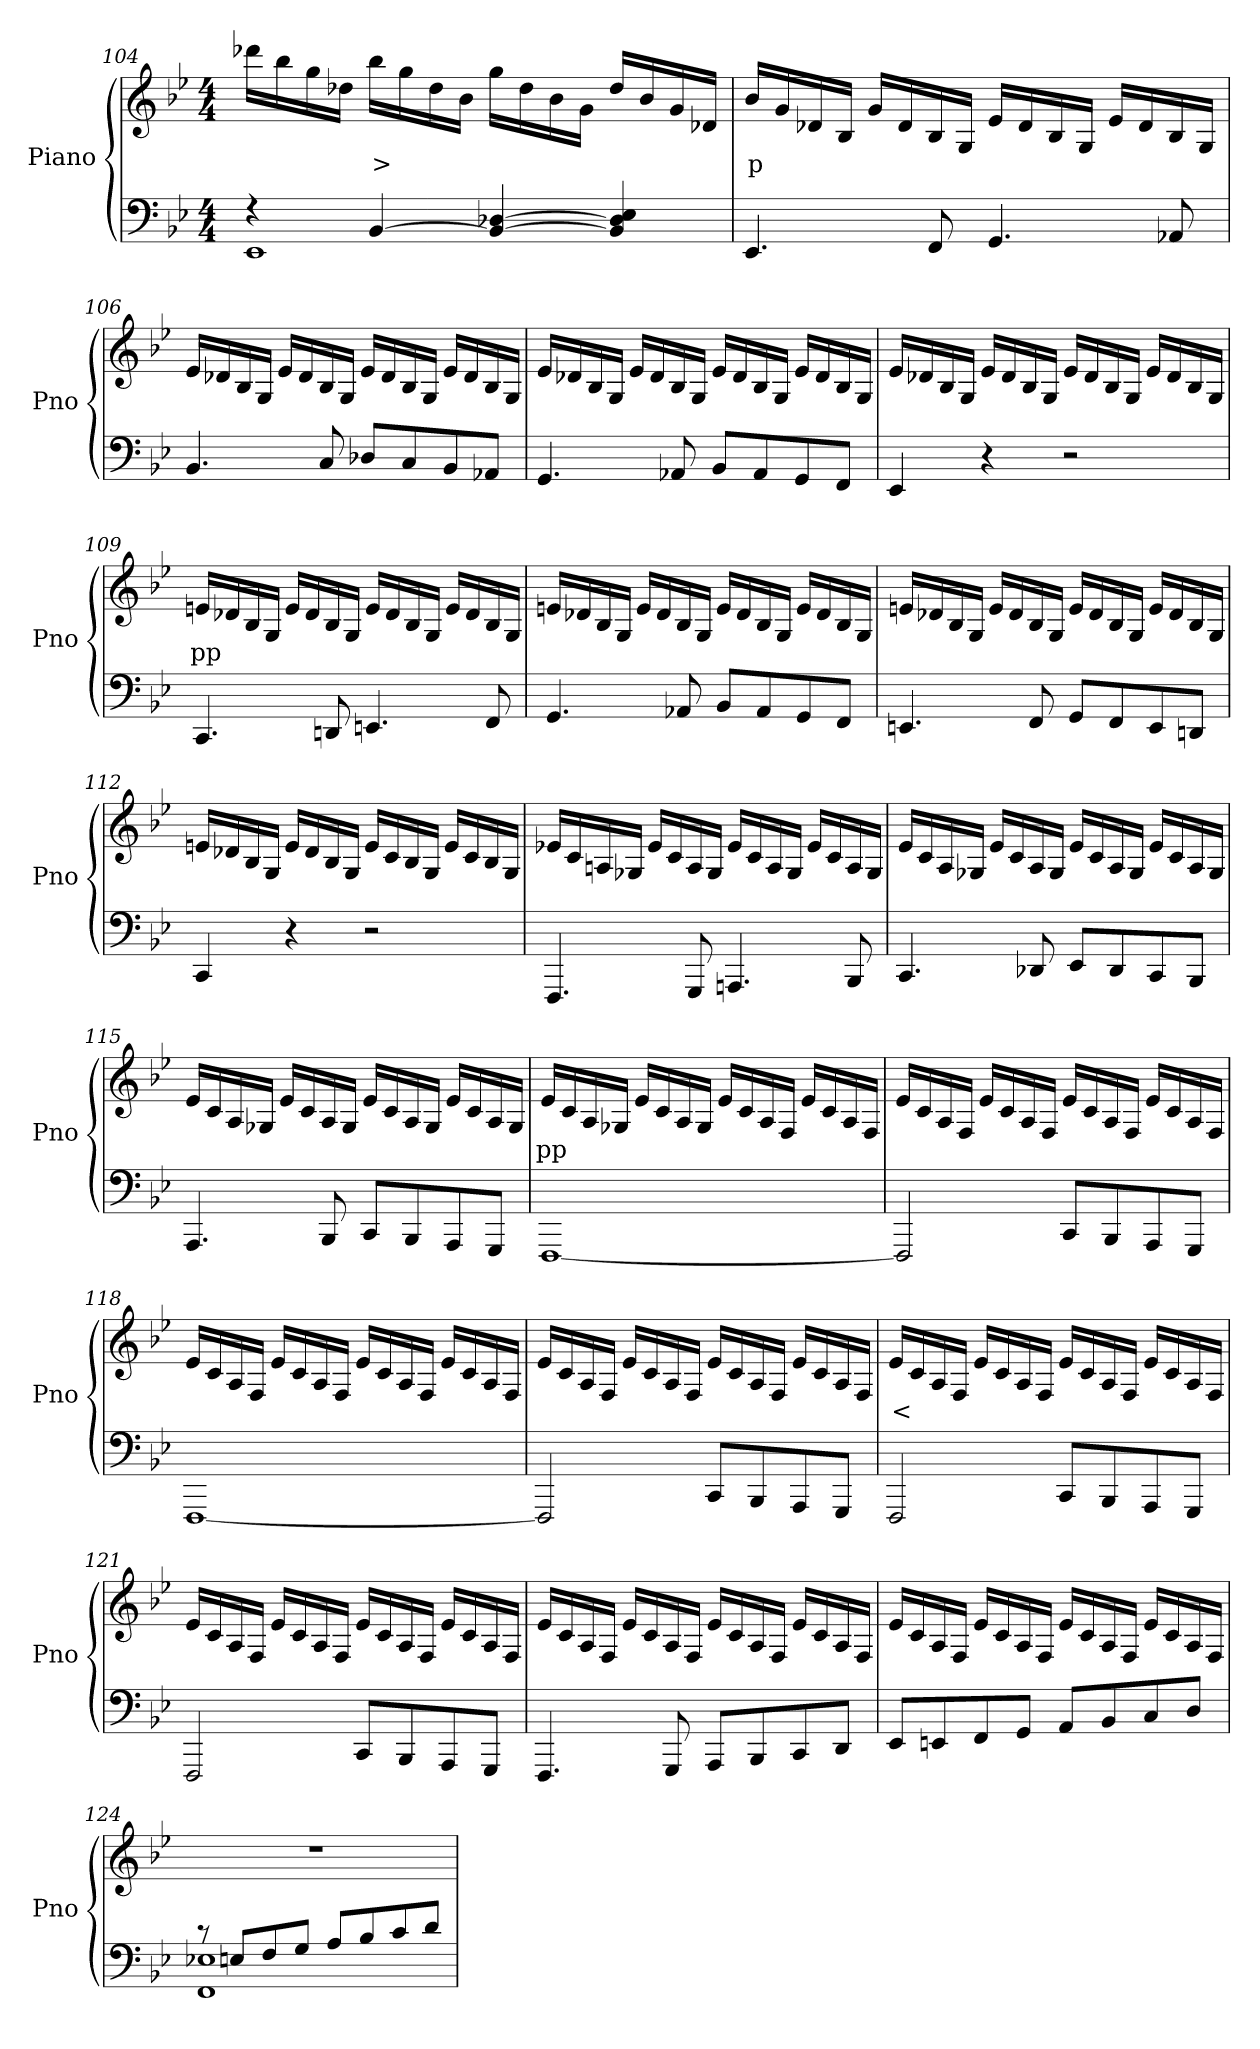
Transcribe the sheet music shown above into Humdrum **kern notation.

**kern	**kern	**text
*part2	*part1	*part1
*staff2	*staff1	*staff1
*I"Piano	*I"Piano	*
*I'Pno	*I'Pno	*
*clefF4	*clefG2	*
*k[b-e-]	*k[b-e-]	*
*B-:	*B-:	*
*M4/4	*M4/4	*
=104	=104	=104
*^	*	*
4r	1EE-	16ddd-X\LL	.
.	.	16bb-\	.
.	.	16gg\	.
.	.	16dd-X\JJ	.
[4BB-/	.	16bb-\LL	>
.	.	16gg\	.
.	.	16dd-\	.
.	.	16b-\JJ	.
4BB-/_ [4D-X/	.	16gg\LL	.
.	.	16dd-\	.
.	.	16b-\	.
.	.	16g\JJ	.
4BB-/] 4D-/] 4E-/	.	16dd-/LL	.
.	.	16b-/	.
.	.	16g/	.
.	.	16d-X/JJ	.
*v	*v	*	*
=105	=105	=105
4.EE-/	16b-/LL	p
.	16g/	.
.	16d-X/	.
.	16B-/JJ	.
.	16g/LL	.
.	16d-/	.
8FF/	16B-/	.
.	16G/JJ	.
4.GG/	16e-/LL	.
.	16d-/	.
.	16B-/	.
.	16G/JJ	.
.	16e-/LL	.
.	16d-/	.
8AA-X/	16B-/	.
.	16G/JJ	.
!!LO:LB:g=z
=106	=106	=106
4.BB-/	16e-/LL	.
.	16d-X/	.
.	16B-/	.
.	16G/JJ	.
.	16e-/LL	.
.	16d-/	.
8C/	16B-/	.
.	16G/JJ	.
8D-X/L	16e-/LL	.
.	16d-/	.
8C/	16B-/	.
.	16G/JJ	.
8BB-/	16e-/LL	.
.	16d-/	.
8AA-X/J	16B-/	.
.	16G/JJ	.
=107	=107	=107
4.GG/	16e-/LL	.
.	16d-X/	.
.	16B-/	.
.	16G/JJ	.
.	16e-/LL	.
.	16d-/	.
8AA-X/	16B-/	.
.	16G/JJ	.
8BB-/L	16e-/LL	.
.	16d-/	.
8AA-/	16B-/	.
.	16G/JJ	.
8GG/	16e-/LL	.
.	16d-/	.
8FF/J	16B-/	.
.	16G/JJ	.
=108	=108	=108
4EE-/	16e-/LL	.
.	16d-X/	.
.	16B-/	.
.	16G/JJ	.
4r	16e-/LL	.
.	16d-/	.
.	16B-/	.
.	16G/JJ	.
2r	16e-/LL	.
.	16d-/	.
.	16B-/	.
.	16G/JJ	.
.	16e-/LL	.
.	16d-/	.
.	16B-/	.
.	16G/JJ	.
!!LO:PB:g=z
=109	=109	=109
4.CC/	16en/LL	pp
.	16d-X/	.
.	16B-/	.
.	16G/JJ	.
.	16e/LL	.
.	16d-/	.
8DDn/	16B-/	.
.	16G/JJ	.
4.EEn/	16e/LL	.
.	16d-/	.
.	16B-/	.
.	16G/JJ	.
.	16e/LL	.
.	16d-/	.
8FF/	16B-/	.
.	16G/JJ	.
=110	=110	=110
4.GG/	16en/LL	.
.	16d-X/	.
.	16B-/	.
.	16G/JJ	.
.	16e/LL	.
.	16d-/	.
8AA-X/	16B-/	.
.	16G/JJ	.
8BB-/L	16e/LL	.
.	16d-/	.
8AA-/	16B-/	.
.	16G/JJ	.
8GG/	16e/LL	.
.	16d-/	.
8FF/J	16B-/	.
.	16G/JJ	.
=111	=111	=111
4.EEn/	16en/LL	.
.	16d-X/	.
.	16B-/	.
.	16G/JJ	.
.	16e/LL	.
.	16d-/	.
8FF/	16B-/	.
.	16G/JJ	.
8GG/L	16e/LL	.
.	16d-/	.
8FF/	16B-/	.
.	16G/JJ	.
8EE/	16e/LL	.
.	16d-/	.
8DDn/J	16B-/	.
.	16G/JJ	.
!!LO:LB:g=z
=112	=112	=112
4CC/	16en/LL	.
.	16d-X/	.
.	16B-/	.
.	16G/JJ	.
4r	16e/LL	.
.	16d-/	.
.	16B-/	.
.	16G/JJ	.
2r	16e/LL	.
.	16c/	.
.	16B-/	.
.	16G/JJ	.
.	16e/LL	.
.	16c/	.
.	16B-/	.
.	16G/JJ	.
=113	=113	=113
4.FFF/	16e-X/LL	.
.	16c/	.
.	16An/	.
.	16G-X/JJ	.
.	16e-/LL	.
.	16c/	.
8GGG/	16A/	.
.	16G-/JJ	.
4.AAAn/	16e-/LL	.
.	16c/	.
.	16A/	.
.	16G-/JJ	.
.	16e-/LL	.
.	16c/	.
8BBB-/	16A/	.
.	16G-/JJ	.
!!LO:LB:g=z
=114	=114	=114
4.CC/	16e-/LL	.
.	16c/	.
.	16A/	.
.	16G-X/JJ	.
.	16e-/LL	.
.	16c/	.
8DD-X/	16A/	.
.	16G-/JJ	.
8EE-/L	16e-/LL	.
.	16c/	.
8DD-/	16A/	.
.	16G-/JJ	.
8CC/	16e-/LL	.
.	16c/	.
8BBB-/J	16A/	.
.	16G-/JJ	.
=115	=115	=115
4.AAA/	16e-/LL	.
.	16c/	.
.	16A/	.
.	16G-X/JJ	.
.	16e-/LL	.
.	16c/	.
8BBB-/	16A/	.
.	16G-/JJ	.
8CC/L	16e-/LL	.
.	16c/	.
8BBB-/	16A/	.
.	16G-/JJ	.
8AAA/	16e-/LL	.
.	16c/	.
8GGG/J	16A/	.
.	16G-/JJ	.
!!LO:LB:g=z
=116	=116	=116
[1FFF	16e-/LL	pp
.	16c/	.
.	16A/	.
.	16G-X/JJ	.
.	16e-/LL	.
.	16c/	.
.	16A/	.
.	16G-/JJ	.
.	16e-/LL	.
.	16c/	.
.	16A/	.
.	16F/JJ	.
.	16e-/LL	.
.	16c/	.
.	16A/	.
.	16F/JJ	.
=117	=117	=117
2FFF/]	16e-/LL	.
.	16c/	.
.	16A/	.
.	16F/JJ	.
.	16e-/LL	.
.	16c/	.
.	16A/	.
.	16F/JJ	.
8CC/L	16e-/LL	.
.	16c/	.
8BBB-/	16A/	.
.	16F/JJ	.
8AAA/	16e-/LL	.
.	16c/	.
8GGG/J	16A/	.
.	16F/JJ	.
=118	=118	=118
[1FFF	16e-/LL	.
.	16c/	.
.	16A/	.
.	16F/JJ	.
.	16e-/LL	.
.	16c/	.
.	16A/	.
.	16F/JJ	.
.	16e-/LL	.
.	16c/	.
.	16A/	.
.	16F/JJ	.
.	16e-/LL	.
.	16c/	.
.	16A/	.
.	16F/JJ	.
!!LO:LB:g=z
=119	=119	=119
2FFF/]	16e-/LL	.
.	16c/	.
.	16A/	.
.	16F/JJ	.
.	16e-/LL	.
.	16c/	.
.	16A/	.
.	16F/JJ	.
8CC/L	16e-/LL	.
.	16c/	.
8BBB-/	16A/	.
.	16F/JJ	.
8AAA/	16e-/LL	.
.	16c/	.
8GGG/J	16A/	.
.	16F/JJ	.
=120	=120	=120
2FFF/	16e-/LL	<
.	16c/	.
.	16A/	.
.	16F/JJ	.
.	16e-/LL	.
.	16c/	.
.	16A/	.
.	16F/JJ	.
8CC/L	16e-/LL	.
.	16c/	.
8BBB-/	16A/	.
.	16F/JJ	.
8AAA/	16e-/LL	.
.	16c/	.
8GGG/J	16A/	.
.	16F/JJ	.
=121	=121	=121
2FFF/	16e-/LL	.
.	16c/	.
.	16A/	.
.	16F/JJ	.
.	16e-/LL	.
.	16c/	.
.	16A/	.
.	16F/JJ	.
8CC/L	16e-/LL	.
.	16c/	.
8BBB-/	16A/	.
.	16F/JJ	.
8AAA/	16e-/LL	.
.	16c/	.
8GGG/J	16A/	.
.	16F/JJ	.
!!LO:LB:g=z
=122	=122	=122
4.FFF/	16e-/LL	.
.	16c/	.
.	16A/	.
.	16F/JJ	.
.	16e-/LL	.
.	16c/	.
8GGG/	16A/	.
.	16F/JJ	.
8AAA/L	16e-/LL	.
.	16c/	.
8BBB-/	16A/	.
.	16F/JJ	.
8CC/	16e-/LL	.
.	16c/	.
8DD/J	16A/	.
.	16F/JJ	.
=123	=123	=123
8EE-/L	16e-/LL	.
.	16c/	.
8EEn/	16A/	.
.	16F/JJ	.
8FF/	16e-/LL	.
.	16c/	.
8GG/J	16A/	.
.	16F/JJ	.
8AA/L	16e-/LL	.
.	16c/	.
8BB-/	16A/	.
.	16F/JJ	.
8C/	16e-/LL	.
.	16c/	.
8D/J	16A/	.
.	16F/JJ	.
=124	=124	=124
*^	*	*
8r	1FF 1E-X	1r	.
8En/L	.	.	.
8F/	.	.	.
8G/J	.	.	.
8A/L	.	.	.
8B-/	.	.	.
8c/	.	.	.
8d/J	.	.	.
*v	*v	*	*
=	=	=
*-	*-	*-
